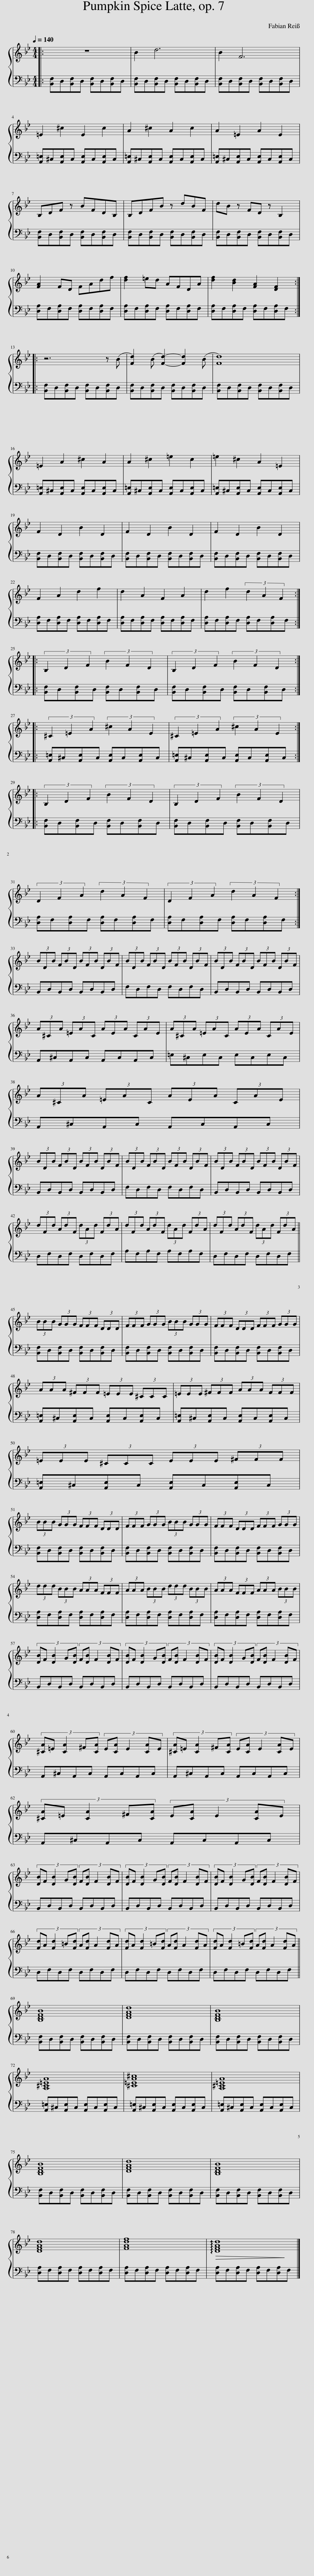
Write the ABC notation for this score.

X:1
%%score { 1 | 2 }
L:1/8
Q:1/4=140
M:4/4
I:linebreak $
K:Bb
V:1 treble
V:2 bass
V:1
|: z8 | B2 d6 | B2 F6 |$ =E2 ^c2 E2 c2 | A2 ^c2 A2 c2 | %5
 A2 =E2 A2 E2 |$ B,DF z BFDB, | B,DFB z dBF | dB z FD z B,2 |$ [FA]2 FD FAdf | %10
 [df]2 =ed AFDA | [df]2 [Bd]2 [FA]2 [DF]2 ::$ z6 z (B | [Fd]2) (B [Fd]2-) [Fd]2 (B | [Fd]8) |$ %15
 =E2 A2 ^c2 A2 | A2 ^c2 =e2 c2 | =e2 ^c2 A2 =E2 |$ F2 D2 B2 D2 | F2 D2 B2 D2 | %20
 F2 D2 B2 D2 |$ F2 A2 d2 f2 | d2 A2 F2 A2 | d2 f2 (3d2 A2 F2 ::$ (3B,2 D2 F2 (3B2 F2 D2 | %25
 (3B,2 D2 F2 (3B2 F2 D2 ::$ (3^C2 =E2 A2 (3^c2 A2 E2 | (3^C2 =E2 A2 (3^c2 A2 E2 ::$ (3B,2 D2 F2 (3B2 F2 D2 | (3B,2 D2 F2 (3B2 F2 D2 |$ %30
 (3D2 F2 A2 (3d2 A2 F2 | (3D2 F2 A2 (3d2 A2 F2 :|$ (3BDB (3FBD (3BFB (3DBF | (3BDB (3FBD (3BFB (3DBF | (3BDB (3FBD (3BFB (3DBF |$ %35
 (3A^CA (3=EAC (3AEA (3CAE | (3A^CA (3=EAC (3AEA (3CAE |$ (3A^CA (3=EAC (3AEA (3CAE |$ (3BDB (3FBD (3BFB (3DBF | (3BDB (3FBD (3BFB (3DBF | %40
 (3BDB (3FBD (3BFB (3DBF |$ (3dFd (3AdF (3dAd (3FdA | (3dFd (3AdF (3dAd (3FdA | (3dFd (3AdF (3dAd (3FdA ||$ (3BBB (3GGG (3FFF (3DDD | %45
 (3FFF (3GGG (3BBB (3GGG | (3FFF (3DDD (3FFF (3GGG |$ (3AAA (3^FFF (3=EEE (3^CCC | (3=EEE (3^FFF (3AAA (3FFF |$ (3=EEE (3^CCC (3EEE (3^FFF |$ %50
 (3BBB (3GGG (3FFF (3DDD | (3FFF (3GGG (3BBB (3GGG | (3FFF (3DDD (3FFF (3GGG |$ (3ddd (3BBB (3AAA (3FFF | (3AAA (3BBB (3ddd (3BBB | %55
 (3AAA (3FFF (3AAA (3BBB |$ (3:2:5[DB]F [DB]2 G[DB] (3:2:5F[DB] F2 [DB]F | (3:2:5[DB]F [DB]2 G[DB] (3:2:5F[DB] F2 [DB]F | (3:2:5[DB]F [DB]2 G[DB] (3:2:5F[DB] F2 [DB]F |$ (3:2:5[^CA]=E [CA]2 ^F[CA] (3:2:5E[CA] E2 [CA]E | %60
 (3:2:5[^CA]=E [CA]2 ^F[CA] (3:2:5E[CA] E2 [CA]E |$ (3:2:5[^CA]=E [CA]2 ^F[CA] (3:2:5E[CA] E2 [CA]E |$ (3:2:5[DB]F [DB]2 G[DB] (3:2:5F[DB] F2 [DB]F | (3:2:5[DB]F [DB]2 G[DB] (3:2:5F[DB] F2 [DB]F | (3:2:5[DB]F [DB]2 G[DB] (3:2:5F[DB] F2 [DB]F |$ %65
 (3:2:5[Fd]A [Fd]2 =B[Fd] (3:2:5A[Fd] A2 [Fd]A | (3:2:5[Fd]A [Fd]2 =B[Fd] (3:2:5A[Fd] A2 [Fd]A | (3:2:5[Fd]A [Fd]2 =B[Fd] (3:2:5A[Fd] A2 [Fd]A ||$ [B,DFB]8 | [DFAd]8 | %70
 [B,DFB]8 |$ [A,^C=EA]8 | [^C=EA^c]8 | [A,^C=EA]8 |$ [B,DFB]8 | %75
 [DFAd]8 | [B,DFB]8 |$ [DFAd]8 | [FAdf]8 | !arpeggio![DFAd]8 |] %80
V:2
|: [B,,F,]D,[B,,F,]D, [B,,F,]D,[B,,F,]D, | [B,,F,]D,[B,,F,]D, [B,,F,]D,[B,,F,]D, | [B,,F,]D,[B,,F,]D, [B,,F,]D,[B,,F,]D, |$ [A,,=E,]^C,[A,,E,]C, [A,,E,]C,[A,,E,]C, | [A,,=E,]^C,[A,,E,]C, [A,,E,]C,[A,,E,]C, | %5
 [A,,=E,]^C,[A,,E,]C, [A,,E,]C,[A,,E,]C, |$ [B,,F,]D,[B,,F,]D, [B,,F,]D,[B,,F,]D, | [B,,F,]D,[B,,F,]D, [B,,F,]D,[B,,F,]D, | [B,,F,]D,[B,,F,]D, [B,,F,]D,[B,,F,]D, |$ [D,A,]F,[D,A,]F, [D,A,]F,[D,A,]F, | %10
 [D,A,]F,[D,A,]F, [D,A,]F,[D,A,]F, | [D,A,]F,[D,A,]F, [D,A,]F,[D,A,]F, ::$ [B,,F,]D,[B,,F,]D, [B,,F,]D,[B,,F,]D, | [B,,F,]D,[B,,F,]D, [B,,F,]D,[B,,F,]D, | [B,,F,]D,[B,,F,]D, [B,,F,]D,[B,,F,]D, |$ %15
 [A,,=E,]^C,[A,,E,]C, [A,,E,]C,[A,,E,]C, | [A,,=E,]^C,[A,,E,]C, [A,,E,]C,[A,,E,]C, | [A,,=E,]^C,[A,,E,]C, [A,,E,]C,[A,,E,]C, |$ [B,,F,]D,[B,,F,]D, [B,,F,]D,[B,,F,]D, | [B,,F,]D,[B,,F,]D, [B,,F,]D,[B,,F,]D, | %20
 [B,,F,]D,[B,,F,]D, [B,,F,]D,[B,,F,]D, |$ [D,A,]F,[D,A,]F, [D,A,]F,[D,A,]F, | [D,A,]F,[D,A,]F, [D,A,]F,[D,A,]F, | [D,A,]F,[D,A,]F, [D,A,]F,[D,A,]F, ::$ [B,,F,]D,[B,,F,]D, [B,,F,]D,[B,,F,]D, | %25
 [B,,F,]D,[B,,F,]D, [B,,F,]D,[B,,F,]D, ::$ [A,,=E,]^C,[A,,E,]C, [A,,E,]C,[A,,E,]C, | [A,,=E,]^C,[A,,E,]C, [A,,E,]C,[A,,E,]C, ::$ [B,,F,]D,[B,,F,]D, [B,,F,]D,[B,,F,]D, | [B,,F,]D,[B,,F,]D, [B,,F,]D,[B,,F,]D, |$ %30
 [D,A,]F,[D,A,]F, [D,A,]F,[D,A,]F, | [D,A,]F,[D,A,]F, [D,A,]F,[D,A,]F, :|$ B,,D,B,,D, B,,D,B,,D, | F,D,F,D, F,D,F,D, | B,,D,B,,D, B,,D,B,,D, |$ %35
 A,,^C,A,,C, A,,C,A,,C, | =E,^C,E,C, E,C,E,C, |$ A,,^C,A,,C, A,,C,A,,C, |$ B,,D,B,,D, B,,D,B,,D, | F,D,F,D, F,D,F,D, | %40
 B,,D,B,,D, B,,D,B,,D, |$ D,F,D,F, D,F,D,F, | A,F,A,F, A,F,A,F, | D,F,D,F, D,F,D,F, ||$ [B,,F,]D,[B,,F,]D, [B,,F,]D,[B,,F,]D, | %45
 [B,,F,]D,[B,,F,]D, [B,,F,]D,[B,,F,]D, | [B,,F,]D,[B,,F,]D, [B,,F,]D,[B,,F,]D, |$ [A,,=E,]^C,[A,,E,]C, [A,,E,]C,[A,,E,]C, | [A,,=E,]^C,[A,,E,]C, [A,,E,]C,[A,,E,]C, |$ [A,,=E,]^C,[A,,E,]C, [A,,E,]C,[A,,E,]C, |$ %50
 [B,,F,]D,[B,,F,]D, [B,,F,]D,[B,,F,]D, | [B,,F,]D,[B,,F,]D, [B,,F,]D,[B,,F,]D, | [B,,F,]D,[B,,F,]D, [B,,F,]D,[B,,F,]D, |$ [D,A,]F,[D,A,]F, [D,A,]F,[D,A,]F, | [D,A,]F,[D,A,]F, [D,A,]F,[D,A,]F, | %55
 [D,A,]F,[D,A,]F, [D,A,]F,[D,A,]F, |$ B,,D,B,,D, B,,D,B,,D, | B,,D,B,,D, B,,D,B,,D, | B,,D,B,,D, B,,D,B,,D, |$ A,,^C,A,,C, A,,C,A,,C, | %60
 A,,^C,A,,C, A,,C,A,,C, |$ A,,^C,A,,C, A,,C,A,,C, |$ B,,D,B,,D, B,,D,B,,D, | B,,D,B,,D, B,,D,B,,D, | B,,D,B,,D, B,,D,B,,D, |$ %65
 D,F,D,F, D,F,D,F, | D,F,D,F, D,F,D,F, | D,F,D,F, D,F,D,F, ||$ [B,,F,]D,[B,,F,]D, [B,,F,]D,[B,,F,]D, | [B,,F,]D,[B,,F,]D, [B,,F,]D,[B,,F,]D, | %70
 [B,,F,]D,[B,,F,]D, [B,,F,]D,[B,,F,]D, |$ [A,,=E,]^C,[A,,E,]C, [A,,E,]C,[A,,E,]C, | [A,,=E,]^C,[A,,E,]C, [A,,E,]C,[A,,E,]C, | [A,,=E,]^C,[A,,E,]C, [A,,E,]C,[A,,E,]C, |$ [B,,F,]D,[B,,F,]D, [B,,F,]D,[B,,F,]D, | %75
 [B,,F,]D,[B,,F,]D, [B,,F,]D,[B,,F,]D, | [B,,F,]D,[B,,F,]D, [B,,F,]D,[B,,F,]D, |$ [D,A,]F,[D,A,]F, [D,A,]F,[D,A,]F, | [D,A,]F,[D,A,]F, [D,A,]F,[D,A,]F, |!>(! [D,A,]F,[D,A,]F, [D,A,]F,[D,A,]!>)!F, |] %80
